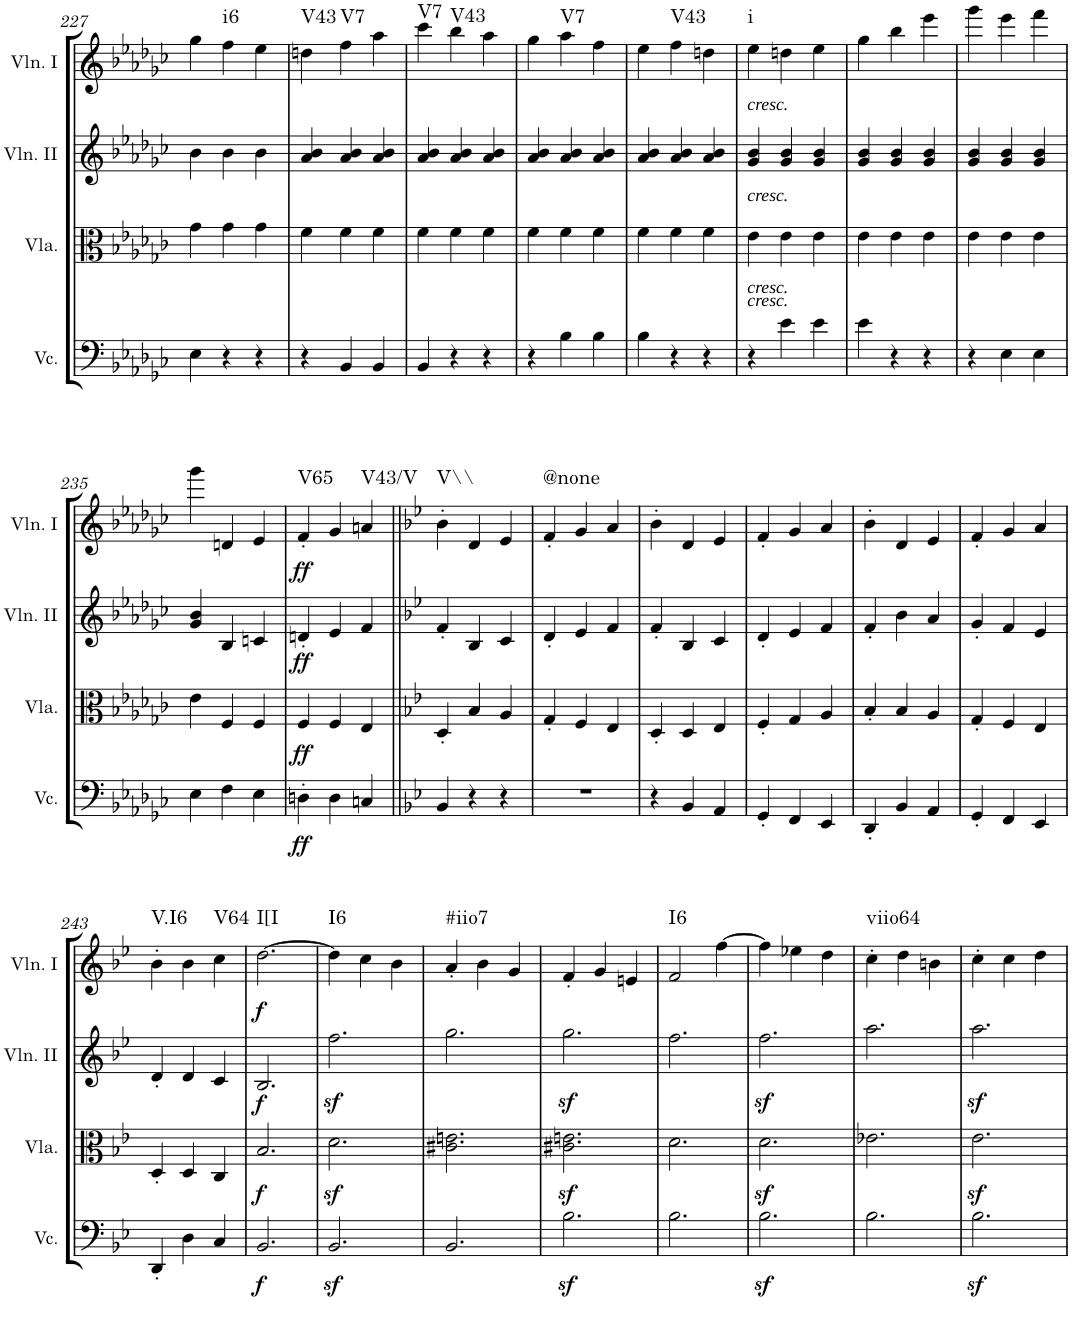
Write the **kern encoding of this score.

**kern	**dynam	**kern	**dynam	**kern	**dynam	**kern	**dynam	**harte
*part4	*part4	*part3	*part3	*part2	*part2	*part1	*part1	*part1
*staff4	*staff4	*staff3	*staff3	*staff2	*staff2	*staff1	*staff1	*
*I"Violoncello	*	*I"Viola	*	*I"Violin II	*	*I"Violin I	*	*
*I'Vc.	*	*I'Vla.	*	*I'Vln. II	*	*I'Vln. I	*	*
!!LO:PB:g=z
*clefF4	*	*clefC3	*	*clefG2	*	*clefG2	*	*
*k[b-e-a-d-g-c-]	*	*k[b-e-a-d-g-c-]	*	*k[b-e-a-d-g-c-]	*	*k[b-e-a-d-g-c-]	*	*
*e-:	*	*e-:	*	*e-:	*	*e-:	*	*
*M3/4	*	*M3/4	*	*M3/4	*	*M3/4	*	*
=227	=227	=227	=227	=227	=227	=227	=227	=227
4E-\	.	4g-\	.	4b-\	.	4gg-\	.	.
!	!	!	!	!	!	!	!	!LO:H:kt=i6
4r	.	4g-\	.	4b-\	.	4ff\	.	N
4r	.	4g-\	.	4b-\	.	4ee-\	.	.
=228	=228	=228	=228	=228	=228	=228	=228	=228
!	!	!	!	!	!	!	!	!LO:H:kt=V43
4r	.	4f\	.	4a-/ 4b-/	.	4ddn\	.	N
!	!	!	!	!	!	!	!	!LO:H:kt=V7
4BB-/	.	4f\	.	4a-/ 4b-/	.	4ff\	.	N
4BB-/	.	4f\	.	4a-/ 4b-/	.	4aa-\	.	.
=229	=229	=229	=229	=229	=229	=229	=229	=229
!	!	!	!	!	!	!	!	!LO:H:kt=V7
4BB-/	.	4f\	.	4a-/ 4b-/	.	4ccc-\	.	N
!	!	!	!	!	!	!	!	!LO:H:kt=V43
4r	.	4f\	.	4a-/ 4b-/	.	4bb-\	.	N
4r	.	4f\	.	4a-/ 4b-/	.	4aa-\	.	.
=230	=230	=230	=230	=230	=230	=230	=230	=230
4r	.	4f\	.	4a-/ 4b-/	.	4gg-\	.	.
!	!	!	!	!	!	!	!	!LO:H:kt=V7
4B-\	.	4f\	.	4a-/ 4b-/	.	4aa-\	.	N
4B-\	.	4f\	.	4a-/ 4b-/	.	4ff\	.	.
=231	=231	=231	=231	=231	=231	=231	=231	=231
4B-\	.	4f\	.	4a-/ 4b-/	.	4ee-\	.	.
!	!	!	!	!	!	!	!	!LO:H:kt=V43
4r	.	4f\	.	4a-/ 4b-/	.	4ff\	.	N
4r	.	4f\	.	4a-/ 4b-/	.	4ddn\	.	.
=232	=232	=232	=232	=232	=232	=232	=232	=232
!	!	!	!	!	!	!LO:TX:b:i:t=cresc.	!	!
!	!	!	!	!LO:TX:b:i:t=cresc.	!	!	!	!
!	!	!LO:TX:b:i:t=cresc.	!	!	!	!	!	!
!LO:TX:a:i:t=cresc.	!	!	!	!	!	!	!	!LO:H:kt=i
4r	.	4e-\	.	4g-/ 4b-/	.	4ee-\	.	N
4e-\	.	4e-\	.	4g-/ 4b-/	.	4ddn\	.	.
4e-\	.	4e-\	.	4g-/ 4b-/	.	4ee-\	.	.
=233	=233	=233	=233	=233	=233	=233	=233	=233
4e-\	.	4e-\	.	4g-/ 4b-/	.	4gg-\	.	.
4r	.	4e-\	.	4g-/ 4b-/	.	4bb-\	.	.
4r	.	4e-\	.	4g-/ 4b-/	.	4eee-\	.	.
=234	=234	=234	=234	=234	=234	=234	=234	=234
4r	.	4e-\	.	4g-/ 4b-/	.	4ggg-\	.	.
4E-\	.	4e-\	.	4g-/ 4b-/	.	4eee-\	.	.
4E-\	.	4e-\	.	4g-/ 4b-/	.	4fff\	.	.
!!LO:LB:g=z
=235	=235	=235	=235	=235	=235	=235	=235	=235
4E-\	.	4e-\	.	4g-/ 4b-/	.	4ggg-\	.	.
4F\	.	4F/	.	4B-/	.	4dn/	.	.
4E-\	.	4F/	.	4cn/	.	4e-/	.	.
=236	=236	=236	=236	=236	=236	=236	=236	=236
!	!LO:DY:b	!	!LO:DY:b	!	!LO:DY:b	!	!LO:DY:b	!LO:H:kt=V65
4Dn'\	ff	4F/	ff	4dn'/	ff	4f'/	ff	N
4D\	.	4F/	.	4e-/	.	4g-/	.	.
!	!	!	!	!	!	!	!	!LO:H:kt=V43/V
4Cn/	.	4E-/	.	4f/	.	4an/	.	N
=237||	=237||	=237||	=237||	=237||	=237||	=237||	=237||	=237||
*k[b-e-]	*	*k[b-e-]	*	*k[b-e-]	*	*k[b-e-]	*	*
*B-:	*	*B-:	*	*B-:	*	*B-:	*	*
!	!	!	!	!	!	!	!	!LO:H:kt=V\\
4BB-/	.	4D'/	.	4f'/	.	4b-'\	.	N
4r	.	4B-/	.	4B-/	.	4d/	.	.
4r	.	4A/	.	4c/	.	4e-/	.	.
=238	=238	=238	=238	=238	=238	=238	=238	=238
!	!	!	!	!	!	!	!	!LO:H:kt=@none
2.r	.	4G'/	.	4d'/	.	4f'/	.	N
.	.	4F/	.	4e-/	.	4g/	.	.
.	.	4E-/	.	4f/	.	4a/	.	.
=239	=239	=239	=239	=239	=239	=239	=239	=239
4r	.	4D'/	.	4f'/	.	4b-'\	.	.
4BB-/	.	4D/	.	4B-/	.	4d/	.	.
4AA/	.	4E-/	.	4c/	.	4e-/	.	.
=240	=240	=240	=240	=240	=240	=240	=240	=240
4GG'/	.	4F'/	.	4d'/	.	4f'/	.	.
4FF/	.	4G/	.	4e-/	.	4g/	.	.
4EE-/	.	4A/	.	4f/	.	4a/	.	.
=241	=241	=241	=241	=241	=241	=241	=241	=241
4DD'/	.	4B-'/	.	4f'/	.	4b-'\	.	.
4BB-/	.	4B-/	.	4b-\	.	4d/	.	.
4AA/	.	4A/	.	4a/	.	4e-/	.	.
=242	=242	=242	=242	=242	=242	=242	=242	=242
4GG'/	.	4G'/	.	4g'/	.	4f'/	.	.
4FF/	.	4F/	.	4f/	.	4g/	.	.
4EE-/	.	4E-/	.	4e-/	.	4a/	.	.
!!LO:LB:g=z
=243	=243	=243	=243	=243	=243	=243	=243	=243
!	!	!	!	!	!	!	!	!LO:H:kt=V.I6
4DD'/	.	4D'/	.	4d'/	.	4b-'\	.	N
4D\	.	4D/	.	4d/	.	4b-\	.	.
!	!	!	!	!	!	!	!	!LO:H:kt=V64
4C/	.	4C/	.	4c/	.	4cc\	.	N
=244	=244	=244	=244	=244	=244	=244	=244	=244
!	!LO:DY:b	!	!LO:DY:b	!	!LO:DY:b	!	!LO:DY:b	!LO:H:kt=I[I
2.BB-/	f	2.B-/	f	2.B-/	f	[2.dd\	f	N
=245	=245	=245	=245	=245	=245	=245	=245	=245
!	!	!	!	!	!	!	!	!LO:H:kt=I6
2.BB-z</	.	2.dz<\	.	2.ffz<\	.	4dd\]	.	N
.	.	.	.	.	.	4cc\	.	.
.	.	.	.	.	.	4b-\	.	.
=246	=246	=246	=246	=246	=246	=246	=246	=246
!	!	!	!	!	!	!	!	!LO:H:kt=#iio7
2.BB-/	.	2.c#X\ 2.en\	.	2.gg\	.	4a'/	.	N
.	.	.	.	.	.	4b-\	.	.
.	.	.	.	.	.	4g/	.	.
=247	=247	=247	=247	=247	=247	=247	=247	=247
2.B-z<\	.	2.c#X\z< 2.en\z<	.	2.ggz<\	.	4f'/	.	.
.	.	.	.	.	.	4g/	.	.
.	.	.	.	.	.	4en/	.	.
=248	=248	=248	=248	=248	=248	=248	=248	=248
!	!	!	!	!	!	!	!	!LO:H:kt=I6
2.B-\	.	2.d\	.	2.ff\	.	2f/	.	N
.	.	.	.	.	.	[4ff\	.	.
=249	=249	=249	=249	=249	=249	=249	=249	=249
2.B-z<\	.	2.dz<\	.	2.ffz<\	.	4ff\]	.	.
.	.	.	.	.	.	4ee-X\	.	.
.	.	.	.	.	.	4dd\	.	.
=250	=250	=250	=250	=250	=250	=250	=250	=250
!	!	!	!	!	!	!	!	!LO:H:kt=viio64
2.B-\	.	2.e-X\	.	2.aa\	.	4cc'\	.	N
.	.	.	.	.	.	4dd\	.	.
.	.	.	.	.	.	4bn\	.	.
=251	=251	=251	=251	=251	=251	=251	=251	=251
2.B-z<\	.	2.e-z<\	.	2.aaz<\	.	4cc'\	.	.
.	.	.	.	.	.	4cc\	.	.
.	.	.	.	.	.	4dd\	.	.
=	=	=	=	=	=	=	=	=
*-	*-	*-	*-	*-	*-	*-	*-	*-
